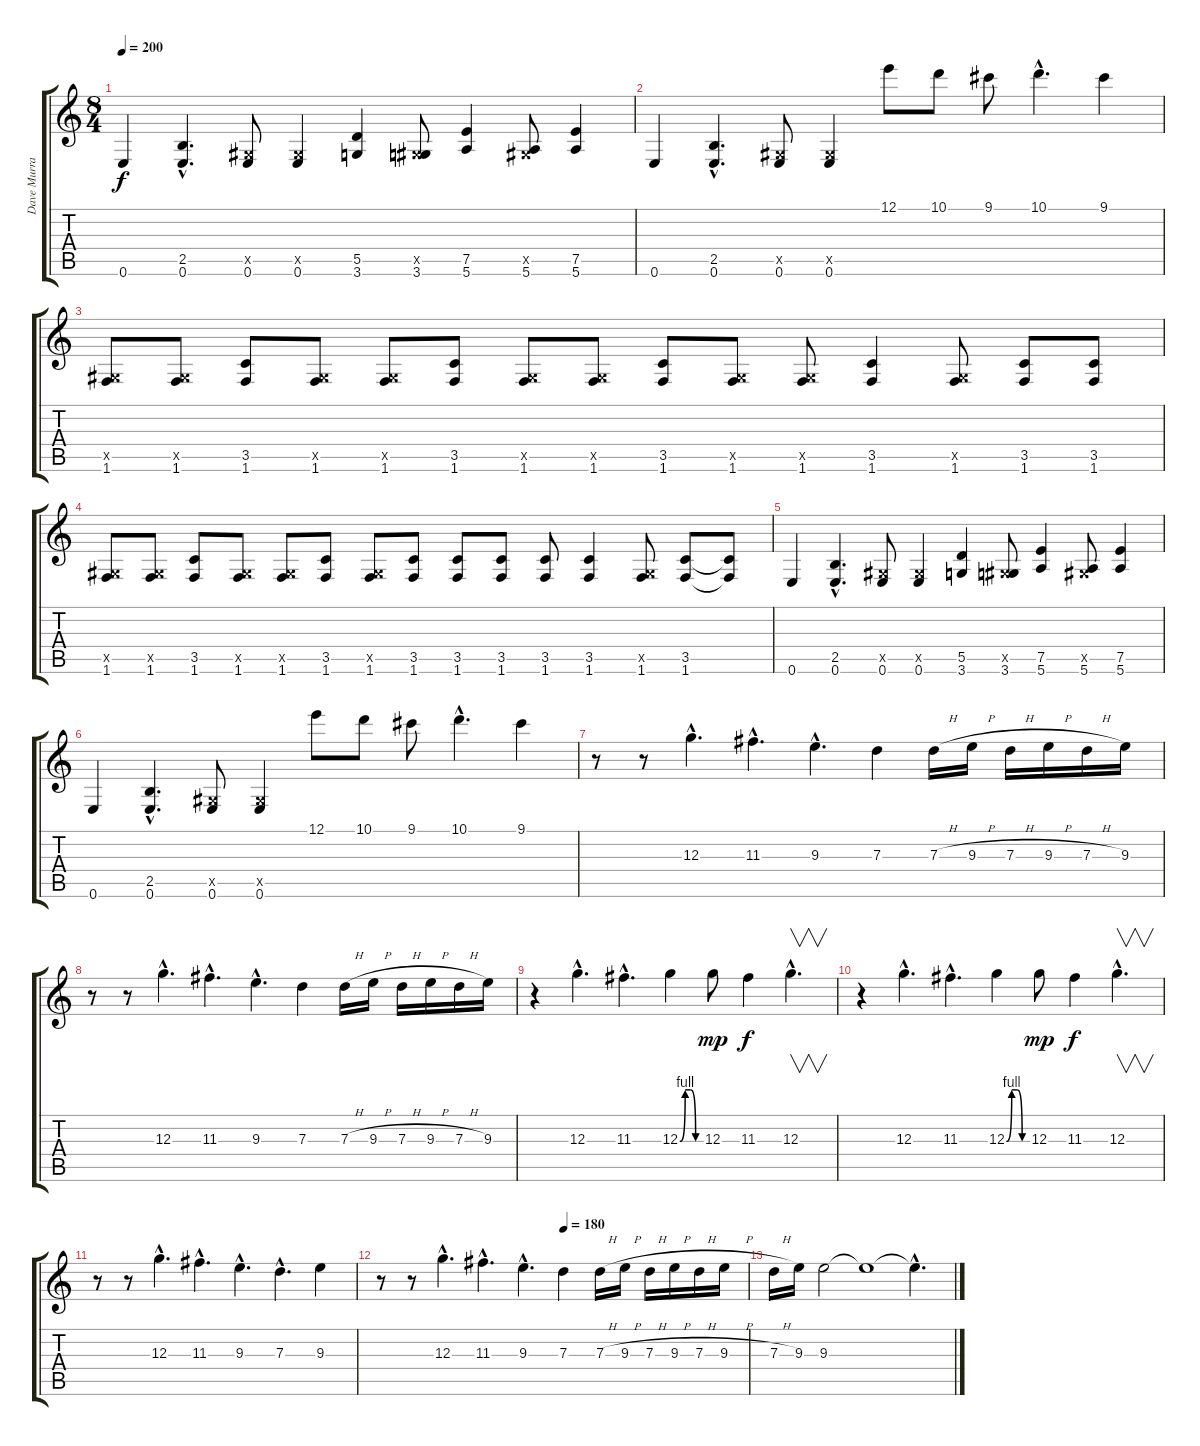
\track ("Dave Murray" "Dave Murra") {instrument distortionguitar}
\staff {score tabs}
\tuning (E4 B3 G3 D3 A2 E2) {hide}
\ts (8 4)
\tempo 200
\clef g2
\ks c
0.6.4{dy f} (2.5{hac} 0.6{hac}).4{d} (-1.5{x} 0.6).8 (-1.5{x} 0.6).4 (5.5 3.6).4 (-1.5{x} 3.6).8 (7.5 5.6).4 (-1.5{x} 5.6).8 (7.5 5.6).4 |
0.6.4 (2.5{hac} 0.6{hac}).4{d} (-1.5{x} 0.6).8 (-1.5{x} 0.6).4 12.1.8 10.1.8 9.1.8 10.1{hac}.4{d} 9.1.4 |
(-1.5{x} 1.6).8 (-1.5{x} 1.6).8 (3.5 1.6).8 (-1.5{x} 1.6).8 (-1.5{x} 1.6).8 (3.5 1.6).8 (-1.5{x} 1.6).8 (-1.5{x} 1.6).8 (3.5 1.6).8 (-1.5{x} 1.6).8 (-1.5{x} 1.6).8 (3.5 1.6).4 (-1.5{x} 1.6).8 (3.5 1.6).8 (3.5 1.6).8 |
(-1.5{x} 1.6).8 (-1.5{x} 1.6).8 (3.5 1.6).8 (-1.5{x} 1.6).8 (-1.5{x} 1.6).8 (3.5 1.6).8 (-1.5{x} 1.6).8 (3.5 1.6).8 (3.5 1.6).8 (3.5 1.6).8 (3.5 1.6).8 (3.5 1.6).4 (-1.5{x} 1.6).8 (3.5 1.6).8 (3.5{t} 1.6{t}).8 |
0.6.4 (2.5{hac} 0.6{hac}).4{d} (-1.5{x} 0.6).8 (-1.5{x} 0.6).4 (5.5 3.6).4 (-1.5{x} 3.6).8 (7.5 5.6).4 (-1.5{x} 5.6).8 (7.5 5.6).4 |
0.6.4 (2.5{hac} 0.6{hac}).4{d} (-1.5{x} 0.6).8 (-1.5{x} 0.6).4 12.1.8 10.1.8 9.1.8 10.1{hac}.4{d} 9.1.4 |
r.8 r.8 12.3{hac}.4{d} 11.3{hac}.4{d} 9.3{hac}.4{d} 7.3.4 7.3{h}.16 9.3{h}.16 7.3{h}.16 9.3{h}.16 7.3{h}.16 9.3.16 |
r.8 r.8 12.3{hac}.4{d} 11.3{hac}.4{d} 9.3{hac}.4{d} 7.3.4 7.3{h}.16 9.3{h}.16 7.3{h}.16 9.3{h}.16 7.3{h}.16 9.3.16 |
r.4 12.3{hac}.4{d} 11.3{hac}.4{d} 12.3{be (custom 0 0 15 4 30 4 45 0 60 0)}.4 12.3.8{dy mp} 11.3.4{dy f} 12.3{hac}.4{v d} |
r.4 12.3{hac}.4{d} 11.3{hac}.4{d} 12.3{be (custom 0 0 15 4 30 4 45 0 60 0)}.4 12.3.8{dy mp} 11.3.4{dy f} 12.3{hac}.4{v d} |
r.8 r.8 12.3{hac}.4{d} 11.3{hac}.4{d} 9.3{hac}.4{d} 7.3{hac}.4{d} 9.3.4 |
\tempo (180 0.5)
r.8 r.8 12.3{hac}.4{d} 11.3{hac}.4{d} 9.3{hac}.4{d} 7.3.4 7.3{h}.16 9.3{h}.16 7.3{h}.16 9.3{h}.16 7.3{h}.16 9.3{h}.16 |
7.3{h}.16 9.3.16 9.3.2 9.3{t}.1 9.3{hac t}.4{d}
